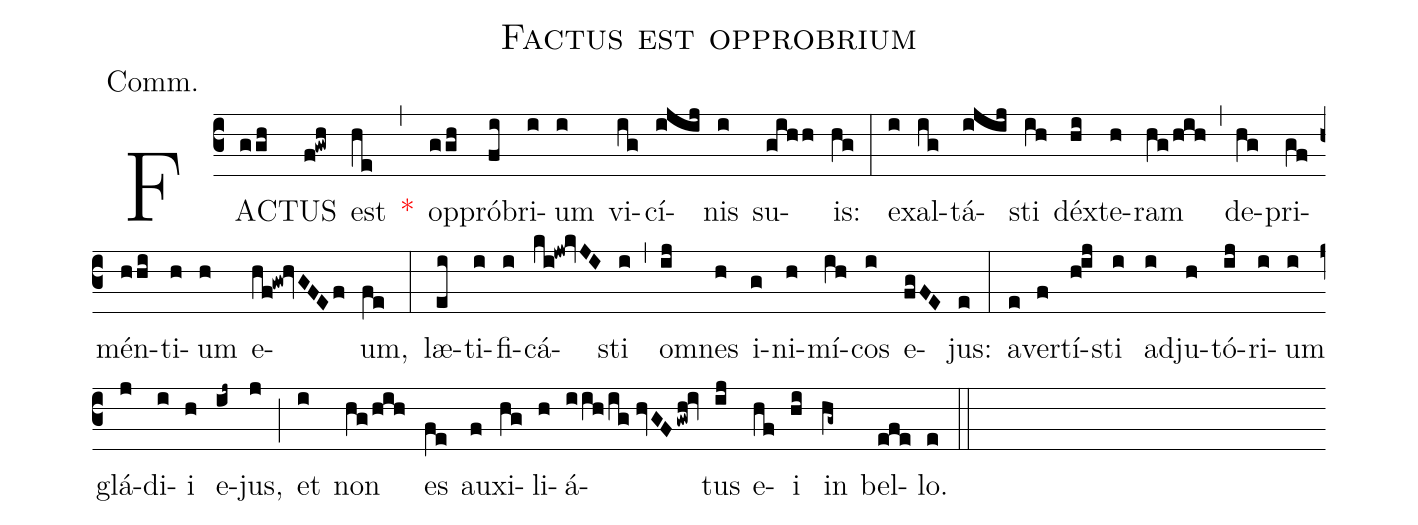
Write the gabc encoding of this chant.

name:Factus est opprobrium;
annotation:Comm.;
mode:VII.;
office-part:Communion;
%%
(c3) FA(ggh)CTUS(f!gwh) est(he) <v>\red{*}</v>(,) op(ggh)pró(fi)bri(i)um(i) vi(ig)cí(ijij)nis(i) su(gihh)is:(hg) (:) ex(i)al(ig)tá(ijij)sti(ih) déx(hi)te(h)ram(hg/hih) (,) de(hg)pri(gf)mén(hhi)ti(h)um(h) e(hf!gw!hvGFEf)um,(fe) (:) læ(ei)ti(i)fi(i)cá(ki!jw!kvJI)sti(i) (,) o(ij)mnes(h) i(g)ni(h)mí(ih)cos(i) e(fgFE)jus:(e) (:) a(e)ver(f)tí(h!ij)sti(i) ad(i)ju(h)tó(ij)ri(i)um(i) glá(j)di(i)i(h) e(ij~)jus,(j) (;) et(i) non(hg/hih) es(fe) au(f)xi(hg)li(h)á(iih/ig//hvGF/gwh!iv)tus(ij) e(hf)i(hi) in(hg~) bel(efe)lo.(e) (::)
